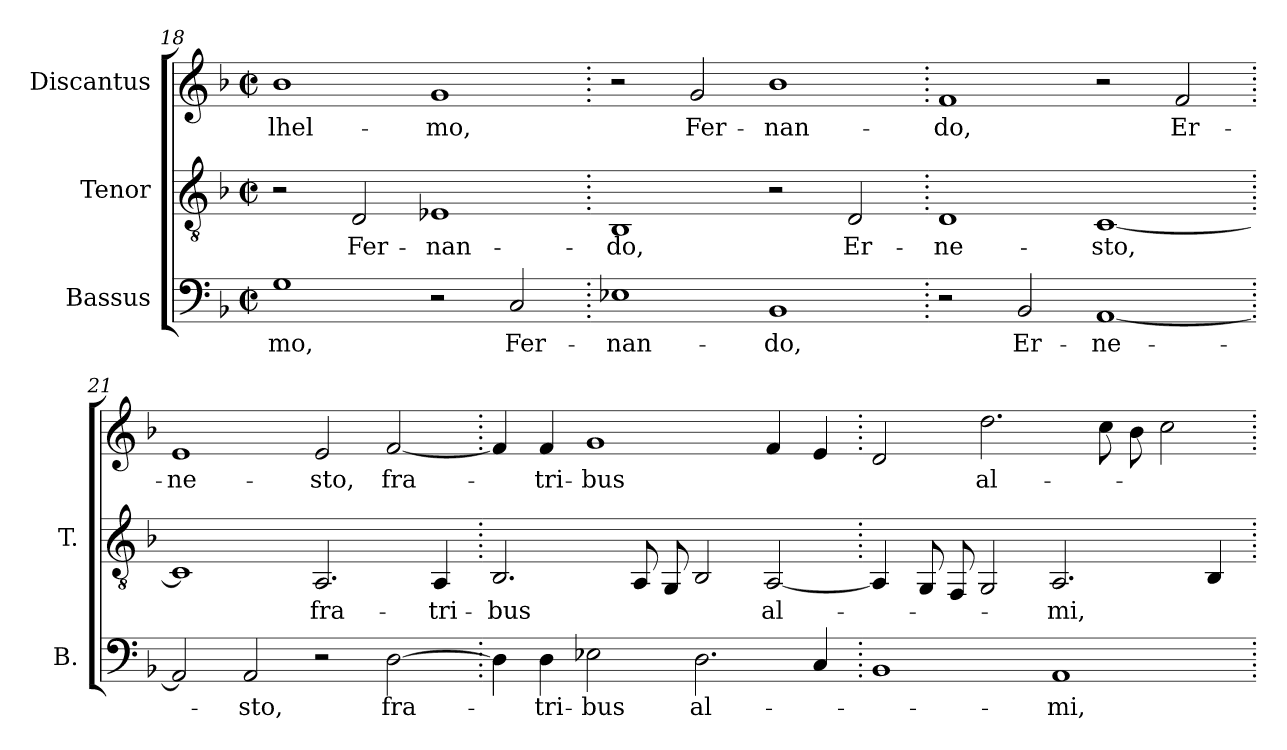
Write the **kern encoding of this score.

**kern	**text	**kern	**text	**kern	**text
*part3	*part3	*part2	*part2	*part1	*part1
*staff3	*staff3	*staff2	*staff2	*staff1	*staff1
*I"Bassus	*	*I"Tenor	*	*I"Discantus	*
*I'B.	*	*I'T.	*	*	*
*clefF4	*	*clefGv2	*	*clefG2	*
*k[b-]	*	*k[b-]	*	*k[b-]	*
*F:	*	*F:	*	*F:	*
*M2/2	*	*M2/2	*	*M2/2	*
*met(c|)	*	*met(c|)	*	*met(c|)	*
=18	=18	=18	=18	=18	=18
!	!LO:LY:b:color=#000000	!	!	!	!
!	!	!	!	!	!LO:LY:b:color=#000000
1Gi	-mo,	2r	.	1b-i	-lhel-
!	!	!	!LO:LY:b:color=#000000	!	!
.	.	2Di/	Fer-	.	.
!	!	!	!LO:LY:b:color=#000000	!	!
!	!	!	!	!	!LO:LY:b:color=#000000
2r	.	1E-Xi	-nan-	1gi	-mo,
!	!LO:LY:b:color=#000000	!	!	!	!
2Ci/	Fer-	.	.	.	.
=19.	=19.	=19.	=19.	=19.	=19.
!	!LO:LY:b:color=#000000	!	!	!	!
!	!	!	!LO:LY:b:color=#000000	!	!
1E-Xi	-nan-	1BB-i	-do,	2r	.
!	!	!	!	!	!LO:LY:b:color=#000000
.	.	.	.	2gi/	Fer-
!	!LO:LY:b:color=#000000	!	!	!	!
!	!	!	!	!	!LO:LY:b:color=#000000
1BB-i	-do,	2r	.	1b-i	-nan-
!	!	!	!LO:LY:b:color=#000000	!	!
.	.	2Di/	Er-	.	.
=20.	=20.	=20.	=20.	=20.	=20.
!	!	!	!LO:LY:b:color=#000000	!	!
!	!	!	!	!	!LO:LY:b:color=#000000
2r	.	1Di	-ne-	1fi	-do,
!	!LO:LY:b:color=#000000	!	!	!	!
2BB-i/	Er-	.	.	.	.
!	!LO:LY:b:color=#000000	!	!	!	!
!	!	!	!LO:LY:b:color=#000000	!	!
[<1AAi	-ne-	[<1Ci	-sto,	2r	.
!	!	!	!	!	!LO:LY:b:color=#000000
.	.	.	.	2fi/	Er-
=21.	=21.	=21.	=21.	=21.	=21.
!	!	!	!	!	!LO:LY:b:color=#000000
2AAi/]	.	1Ci]	.	1ei	-ne-
!	!LO:LY:b:color=#000000	!	!	!	!
2AAi/	-sto,	.	.	.	.
!	!	!	!LO:LY:b:color=#000000	!	!
!	!	!	!	!	!LO:LY:b:color=#000000
2r	.	2.AAi/	fra-	2ei/	-sto,
!	!LO:LY:b:color=#000000	!	!	!	!
!	!	!	!	!	!LO:LY:b:color=#000000
[>2Di\	fra-	.	.	[<2fi/	fra-
!	!	!	!LO:LY:b:color=#000000	!	!
.	.	4AAi/	-tri-	.	.
!!LO:PB:g=z
=22.	=22.	=22.	=22.	=22.	=22.
!	!	!	!LO:LY:b:color=#000000	!	!
4Di\]	.	2.BB-i/	-bus	4fi/]	.
!	!LO:LY:b:color=#000000	!	!	!	!
!	!	!	!	!	!LO:LY:b:color=#000000
4Di\	-tri-	.	.	4fi/	-tri-
!	!LO:LY:b:color=#000000	!	!	!	!
!	!	!	!	!	!LO:LY:b:color=#000000
2E-Xi\	-bus	.	.	1gi	-bus
.	.	8AAi/	.	.	.
.	.	8GGi/	.	.	.
!	!LO:LY:b:color=#000000	!	!	!	!
2.Di\	al-	2BB-i/	.	.	.
!	!	!	!LO:LY:b:color=#000000	!	!
.	.	[<2AAi/	al-	4fi/	.
4Ci/	.	.	.	4ei/	.
=23.	=23.	=23.	=23.	=23.	=23.
1BB-i	.	4AAi/]	.	2di/	.
.	.	8GGi/	.	.	.
.	.	8FFi/	.	.	.
!	!	!	!	!	!LO:LY:b:color=#000000
.	.	2GGi/	.	2.ddi\	al-
!	!LO:LY:b:color=#000000	!	!	!	!
!	!	!	!LO:LY:b:color=#000000	!	!
1AAi	-mi,	2.AAi/	-mi,	.	.
.	.	.	.	8cci\	.
.	.	.	.	8b-i\	.
.	.	.	.	2cci\	.
.	.	4BB-i/	.	.	.
=.	=.	=.	=.	=.	=.
*-	*-	*-	*-	*-	*-
